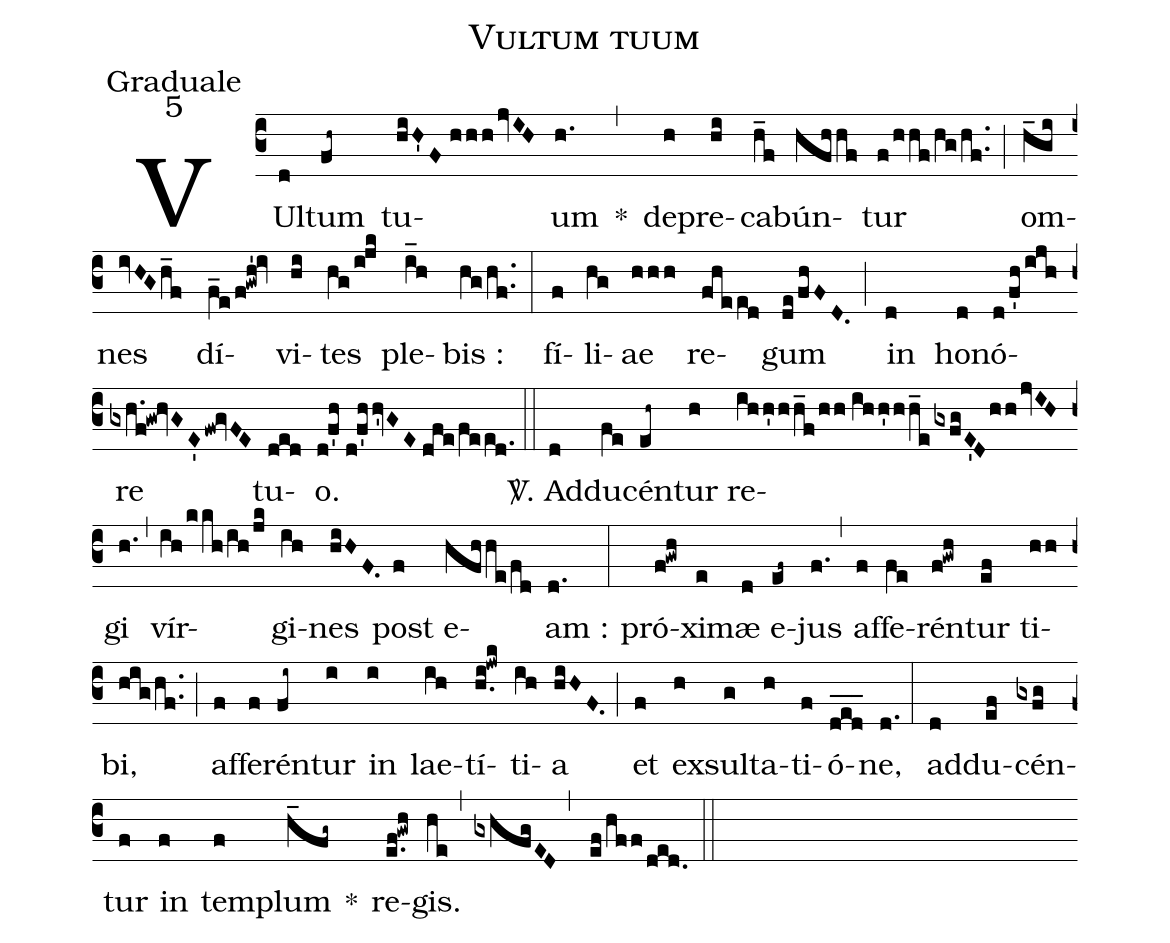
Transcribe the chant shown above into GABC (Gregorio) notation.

name:Vultum tuum;
office-part:Graduale;
mode:5;
%%
(c3)VUl(d)tum(fh~) tu(hiH'F!//hhh!/jvIH)um(h.) *(,) de(h)pre(hi)ca(h_f)bún(hfhhf)tur(f!/hhf!/hg!/hf..) (;) om(h_gi)nes(ivHGh_f) dí(f_e!/f!gwh'!iv)vi(hi)tes(hg!/i!jk) ple(i_h)bis :(hg!/hf..) (:) fí(f)li(hg)ae(hhh) re(fheed)gum(de!/fhFD.) (;) in(d) ho(d)nó(d!/f'h!/ijh)re(gxh.f!gw!hvGE'fw!gvFE) tu(ded)o.(d!f'h//d!f'h/hv'GE!//dfe!/feed.) (::)
<sp>V/</sp>. Ad(d)du(fe)cén(eh~)tur(h) re(ihh'hh_f/hh//ihh'hh_e/gxfgE'DhhjvIH)gi(h.) (,) vír(ih!/kkh!/ih!/jk)gi(ih)nes(hiHF.) post(f) e(hfhhe!/fd)am :(d.) (:) pró(f!gwh)xi(e)mæ(d) e(ef~)jus(f.) (,) af(f)fe(fe)rén(f!gwh)tur(ef) ti(hh)bi,(hig!/hf..) (;) af(f)fe(f)rén(fi~)tur(i) in(i) lae(ih)tí(h.i!jwk)ti(ih)a(hiHF.) (;) et(f) ex(h)sul(g)ta(h)ti(f)ó(ded___)ne,(d.) (:) ad(d)du(ef)cén(gxfg)tur(f) in(f) tem(f)plum(h_fg~) *() re(e.f!gwh)gis.(he,gxhfgED,!//ef!/hff!/ded.) (::)
